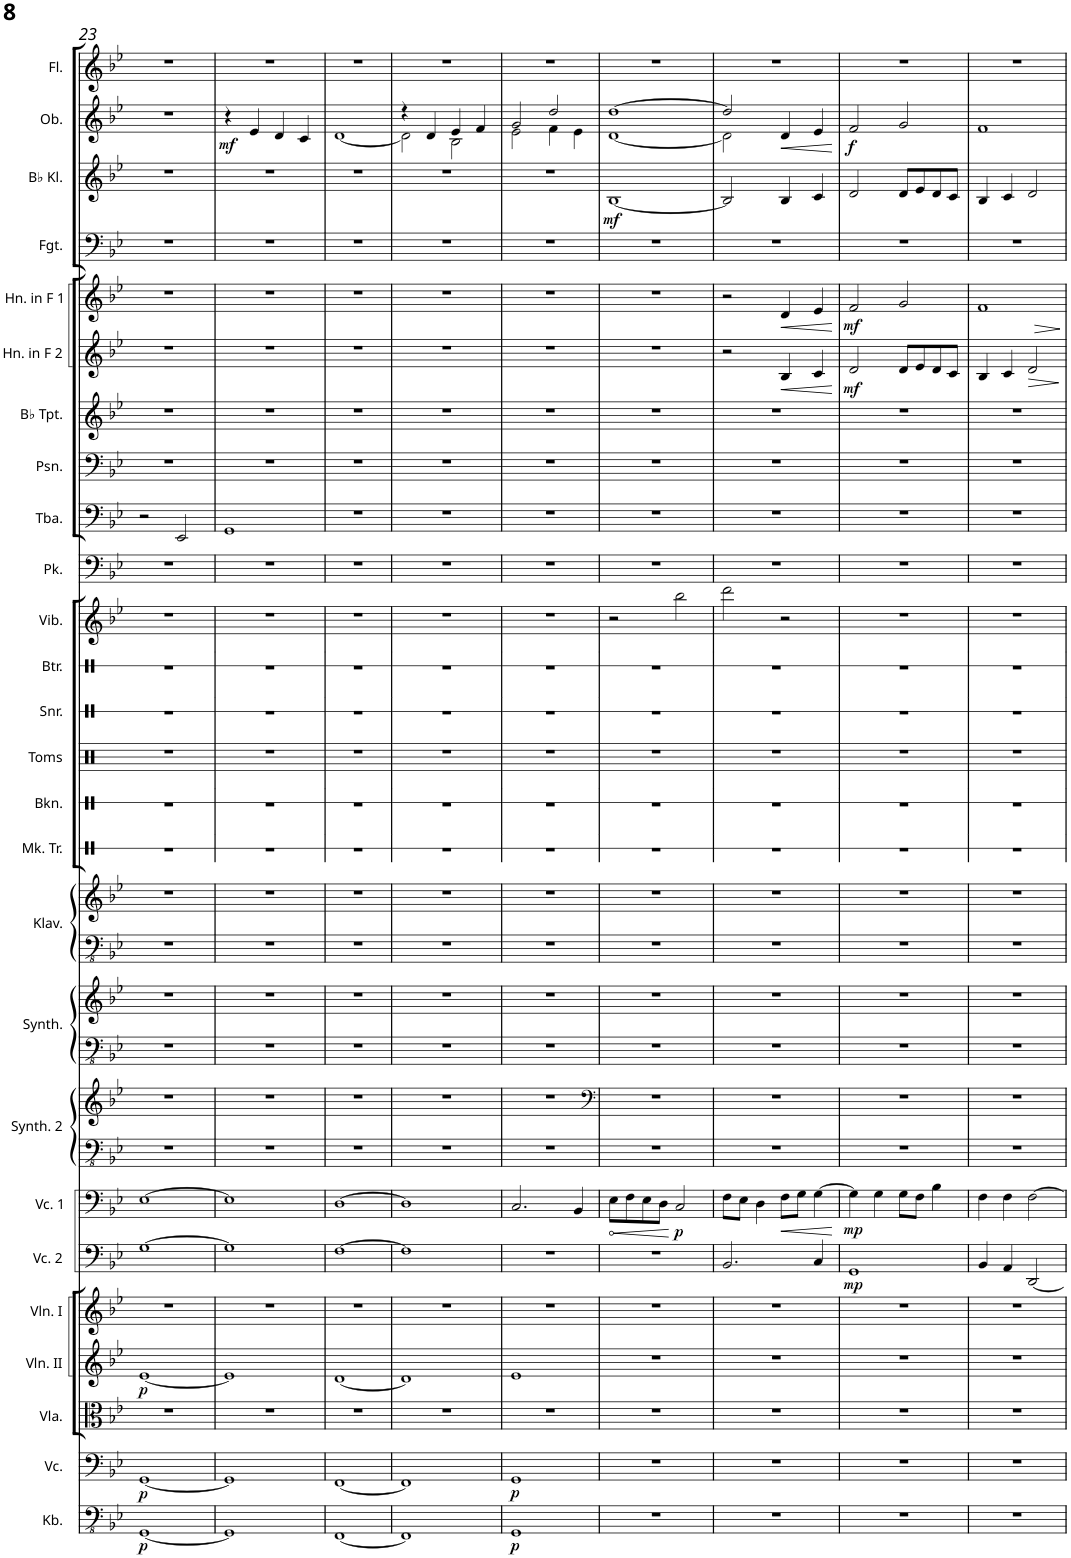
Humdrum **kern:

**kern	**dynam	**kern	**dynam	**kern	**kern	**dynam	**kern	**kern	**dynam	**kern	**dynam	**kern	**kern	**kern	**kern	**kern	**kern	**kern	**kern	**kern	**kern	**kern	**kern	**kern	**kern	**kern	**kern	**dynam	**kern	**dynam	**kern	**kern	**dynam	**kern	**dynam	**kern
*part25	*part25	*part24	*part24	*part23	*part22	*part22	*part21	*part20	*part20	*part19	*part19	*part18	*part18	*part17	*part17	*part16	*part16	*part15	*part14	*part13	*part12	*part11	*part10	*part9	*part8	*part7	*part6	*part6	*part5	*part5	*part4	*part3	*part3	*part2	*part2	*part1
*staff28	*staff28	*staff27	*staff27	*staff26	*staff25	*staff25	*staff24	*staff23	*staff23	*staff22	*staff22	*staff21	*staff20	*staff19	*staff18	*staff17	*staff16	*staff15	*staff14	*staff13	*staff12	*staff11	*staff10	*staff9	*staff8	*staff7	*staff6	*staff6	*staff5	*staff5	*staff4	*staff3	*staff3	*staff2	*staff2	*staff1
*I"Kontrabasse	*	*I"Violoncelli	*	*I"Violas	*I"Violinen II	*	*I"Violinen I	*I"Violoncello 2	*	*I"Violoncello 1	*	*I"Bass Synthesizer 2	*	*I"Bass Synthesizer	*	*I"Klavier	*	*I"Mark Tree	*I"Becken	*I"Toms	*I"Basstrommel	*I"Vibraphon	*I"Pauken	*I"Tuba	*I"Posaunen	*I"Trompeten in Bb	*I"Horn in F 2	*	*I"Horn in F 1	*	*I"Fagotte	*I"Klarinetten in Bb	*	*I"Oboen	*	*I"Flöten
*I'Kb.	*	*I'Vc.	*	*I'Vla.	*I'Vln. II	*	*I'Vln. I	*I'Vc. 2	*	*I'Vc. 1	*	*I'Synth. 2	*	*I'Synth.	*	*I'Klav.	*	*I'Mk. Tr.	*I'Bkn.	*I'Toms	*I'Btr.	*I'Vib.	*I'Pk.	*I'Tba.	*I'Psn.	*	*I'Hn. in F 2	*	*I'Hn. in F 1	*	*I'Fgt.	*	*	*I'Ob.	*	*I'Fl.
!!LO:PB:g=z
*clefFv4	*	*clefF4	*	*clefC3	*clefG2	*	*clefG2	*clefF4	*	*clefF4	*	*clefFv4	*clefG2	*clefFv4	*clefG2	*clefFv4	*clefG2	*clefX	*clefX	*clefX	*clefX	*clefG2	*clefF4	*clefF4	*clefF4	*clefG2	*clefG2	*	*clefG2	*	*clefF4	*clefG2	*	*clefG2	*	*clefG2
*	*	*	*	*	*	*	*	*	*	*	*	*	*	*	*	*	*	*	*	*	*	*	*	*	*	*Trd1c2	*Trd4c7	*	*Trd4c7	*	*	*Trd1c2	*	*	*	*
*k[b-e-]	*	*k[b-e-]	*	*k[b-e-]	*k[b-e-]	*	*k[b-e-]	*k[b-e-]	*	*k[b-e-]	*	*k[b-e-]	*k[b-e-]	*k[b-e-]	*k[b-e-]	*k[b-e-]	*k[b-e-]	*k[]	*k[]	*k[]	*k[]	*k[b-e-]	*k[b-e-]	*k[b-e-]	*k[b-e-]	*k[b-e-]	*k[b-e-]	*	*k[b-e-]	*	*k[b-e-]	*k[b-e-]	*	*k[b-e-]	*	*k[b-e-]
*M4/4	*	*M4/4	*	*M4/4	*M4/4	*	*M4/4	*M4/4	*	*M4/4	*	*M4/4	*M4/4	*M4/4	*M4/4	*M4/4	*M4/4	*M4/4	*M4/4	*M4/4	*M4/4	*M4/4	*M4/4	*M4/4	*M4/4	*M4/4	*M4/4	*	*M4/4	*	*M4/4	*M4/4	*	*M4/4	*	*M4/4
=23	=23	=23	=23	=23	=23	=23	=23	=23	=23	=23	=23	=23	=23	=23	=23	=23	=23	=23	=23	=23	=23	=23	=23	=23	=23	=23	=23	=23	=23	=23	=23	=23	=23	=23	=23	=23
!	!LO:DY:b	!	!LO:DY:b	!	!	!LO:DY:b	!	!	!	!	!	!	!	!	!	!	!	!	!	!	!	!	!	!	!	!	!	!	!	!	!	!	!	!	!	!
[1GGG	p	[1GG	p	1r	[1e-	p	1r	[1G	.	[1E-	.	1r	1r	1r	1r	1r	1r	1r	1r	1r	1r	1r	1r	2r	1r	1r	1r	.	1r	.	1r	1r	.	1r	.	1r
.	.	.	.	.	.	.	.	.	.	.	.	.	.	.	.	.	.	.	.	.	.	.	.	2EE-/	.	.	.	.	.	.	.	.	.	.	.	.
=24	=24	=24	=24	=24	=24	=24	=24	=24	=24	=24	=24	=24	=24	=24	=24	=24	=24	=24	=24	=24	=24	=24	=24	=24	=24	=24	=24	=24	=24	=24	=24	=24	=24	=24	=24	=24
!	!	!	!	!	!	!	!	!	!	!	!	!	!	!	!	!	!	!	!	!	!	!	!	!	!	!	!	!	!	!	!	!	!	!	!LO:DY:b	!
1GGG]	.	1GG]	.	1r	1e-]	.	1r	1G]	.	1E-]	.	1r	1r	1r	1r	1r	1r	1r	1r	1r	1r	1r	1r	1GG	1r	1r	1r	.	1r	.	1r	1r	.	4rcc	mf	1r
.	.	.	.	.	.	.	.	.	.	.	.	.	.	.	.	.	.	.	.	.	.	.	.	.	.	.	.	.	.	.	.	.	.	4e-/	.	.
.	.	.	.	.	.	.	.	.	.	.	.	.	.	.	.	.	.	.	.	.	.	.	.	.	.	.	.	.	.	.	.	.	.	4d/	.	.
.	.	.	.	.	.	.	.	.	.	.	.	.	.	.	.	.	.	.	.	.	.	.	.	.	.	.	.	.	.	.	.	.	.	4c/	.	.
=25	=25	=25	=25	=25	=25	=25	=25	=25	=25	=25	=25	=25	=25	=25	=25	=25	=25	=25	=25	=25	=25	=25	=25	=25	=25	=25	=25	=25	=25	=25	=25	=25	=25	=25	=25	=25
[1FFF	.	[1FF	.	1r	[1d	.	1r	[1F	.	[1D	.	1r	1r	1r	1r	1r	1r	1r	1r	1r	1r	1r	1r	1r	1r	1r	1r	.	1r	.	1r	1r	.	[1d	.	1r
=26	=26	=26	=26	=26	=26	=26	=26	=26	=26	=26	=26	=26	=26	=26	=26	=26	=26	=26	=26	=26	=26	=26	=26	=26	=26	=26	=26	=26	=26	=26	=26	=26	=26	=26	=26	=26
*	*	*	*	*	*	*	*	*	*	*	*	*	*	*	*	*	*	*	*	*	*	*	*	*	*	*	*	*	*	*	*	*	*	*^	*	*
1FFF]	.	1FF]	.	1r	1d]	.	1r	1F]	.	1D]	.	1r	1r	1r	1r	1r	1r	1r	1r	1r	1r	1r	1r	1r	1r	1r	1r	.	1r	.	1r	1r	.	4r	2d\]	.	1r
.	.	.	.	.	.	.	.	.	.	.	.	.	.	.	.	.	.	.	.	.	.	.	.	.	.	.	.	.	.	.	.	.	.	4d/	.	.	.
.	.	.	.	.	.	.	.	.	.	.	.	.	.	.	.	.	.	.	.	.	.	.	.	.	.	.	.	.	.	.	.	.	.	4e-/	2B-\	.	.
.	.	.	.	.	.	.	.	.	.	.	.	.	.	.	.	.	.	.	.	.	.	.	.	.	.	.	.	.	.	.	.	.	.	4f/	.	.	.
=27	=27	=27	=27	=27	=27	=27	=27	=27	=27	=27	=27	=27	=27	=27	=27	=27	=27	=27	=27	=27	=27	=27	=27	=27	=27	=27	=27	=27	=27	=27	=27	=27	=27	=27	=27	=27	=27
!	!LO:DY:b	!	!LO:DY:b	!	!	!	!	!	!	!	!	!	!	!	!	!	!	!	!	!	!	!	!	!	!	!	!	!	!	!	!	!	!	!	!	!	!
1GGG	p	1GG	p	1r	1e-	.	1r	1r	.	2.C/	.	1r	1r	1r	1r	1r	1r	1r	1r	1r	1r	1r	1r	1r	1r	1r	1r	.	1r	.	1r	1r	.	2g/	2e-\	.	1r
.	.	.	.	.	.	.	.	.	.	.	.	.	.	.	.	.	.	.	.	.	.	.	.	.	.	.	.	.	.	.	.	.	.	2dd/	4f\	.	.
.	.	.	.	.	.	.	.	.	.	4BB-/	.	.	.	.	.	.	.	.	.	.	.	.	.	.	.	.	.	.	.	.	.	.	.	.	4e-\	.	.
=28	=28	=28	=28	=28	=28	=28	=28	=28	=28	=28	=28	=28	=28	=28	=28	=28	=28	=28	=28	=28	=28	=28	=28	=28	=28	=28	=28	=28	=28	=28	=28	=28	=28	=28	=28	=28	=28
*	*	*	*	*	*	*	*	*	*	*	*	*	*clefF4	*	*	*	*	*	*	*	*	*	*	*	*	*	*	*	*	*	*	*	*	*	*	*	*
!	!	!	!	!	!	!	!	!	!	!	!LO:HP:b	!	!	!	!	!	!	!	!	!	!	!	!	!	!	!	!	!	!	!	!	!	!LO:DY:b	!	!	!	!
1r	.	1r	.	1r	1r	.	1r	1r	.	8E-\L	<	1r	1r	1r	1r	1r	1r	1r	1r	1r	1r	2r	1r	1r	1r	1r	1r	.	1r	.	1r	[1B-	mf	[1dd	[1d	.	1r
.	.	.	.	.	.	.	.	.	.	8F\	.	.	.	.	.	.	.	.	.	.	.	.	.	.	.	.	.	.	.	.	.	.	.	.	.	.	.
.	.	.	.	.	.	.	.	.	.	8E-\	.	.	.	.	.	.	.	.	.	.	.	.	.	.	.	.	.	.	.	.	.	.	.	.	.	.	.
.	.	.	.	.	.	.	.	.	.	8D\J	.	.	.	.	.	.	.	.	.	.	.	.	.	.	.	.	.	.	.	.	.	.	.	.	.	.	.
!	!	!	!	!	!	!	!	!	!	!	!LO:DY:n=1:b	!	!	!	!	!	!	!	!	!	!	!	!	!	!	!	!	!	!	!	!	!	!	!	!	!	!
.	.	.	.	.	.	.	.	.	.	2C/	[ p	.	.	.	.	.	.	.	.	.	.	2bb-\	.	.	.	.	.	.	.	.	.	.	.	.	.	.	.
=29	=29	=29	=29	=29	=29	=29	=29	=29	=29	=29	=29	=29	=29	=29	=29	=29	=29	=29	=29	=29	=29	=29	=29	=29	=29	=29	=29	=29	=29	=29	=29	=29	=29	=29	=29	=29	=29
1r	.	1r	.	1r	1r	.	1r	2.BB-/	.	8F\L	.	1r	1r	1r	1r	1r	1r	1r	1r	1r	1r	2ddd\	1r	1r	1r	1r	2r	.	2r	.	1r	2B-/]	.	2dd/]	2d\]	.	1r
.	.	.	.	.	.	.	.	.	.	8E-\J	.	.	.	.	.	.	.	.	.	.	.	.	.	.	.	.	.	.	.	.	.	.	.	.	.	.	.
.	.	.	.	.	.	.	.	.	.	4D\	.	.	.	.	.	.	.	.	.	.	.	.	.	.	.	.	.	.	.	.	.	.	.	.	.	.	.
!	!	!	!	!	!	!	!	!	!	!	!LO:HP:b	!	!	!	!	!	!	!	!	!	!	!	!	!	!	!	!	!LO:HP:b	!	!LO:HP:b	!	!	!	!	!	!LO:HP:b	!
.	.	.	.	.	.	.	.	.	.	8F\L	<	.	.	.	.	.	.	.	.	.	.	2r	.	.	.	.	4B-/	<	4d/	<	.	4B-/	.	4d/	2ryy	<	.
.	.	.	.	.	.	.	.	.	.	8G\J	.	.	.	.	.	.	.	.	.	.	.	.	.	.	.	.	.	.	.	.	.	.	.	.	.	.	.
.	.	.	.	.	.	.	.	4C/	.	[4G\	.	.	.	.	.	.	.	.	.	.	.	.	.	.	.	.	4c/	.	4e-/	.	.	4c/	.	4e-/	.	.	.
*	*	*	*	*	*	*	*	*	*	*	*	*	*	*	*	*	*	*	*	*	*	*	*	*	*	*	*	*	*	*	*	*	*	*v	*v	*	*
.	.	.	.	.	.	.	.	.	.	.	[	.	.	.	.	.	.	.	.	.	.	.	.	.	.	.	.	[	.	[	.	.	.	.	[	.
=30	=30	=30	=30	=30	=30	=30	=30	=30	=30	=30	=30	=30	=30	=30	=30	=30	=30	=30	=30	=30	=30	=30	=30	=30	=30	=30	=30	=30	=30	=30	=30	=30	=30	=30	=30	=30
!	!	!	!	!	!	!	!	!	!LO:DY:b	!	!LO:DY:b	!	!	!	!	!	!	!	!	!	!	!	!	!	!	!	!	!LO:DY:b	!	!LO:DY:b	!	!	!	!	!LO:DY:b	!
1r	.	1r	.	1r	1r	.	1r	1GG	mp	4G\]	mp	1r	1r	1r	1r	1r	1r	1r	1r	1r	1r	1r	1r	1r	1r	1r	2d/	mf	2f/	mf	1r	2d/	.	2f/	f	1r
.	.	.	.	.	.	.	.	.	.	4G\	.	.	.	.	.	.	.	.	.	.	.	.	.	.	.	.	.	.	.	.	.	.	.	.	.	.
.	.	.	.	.	.	.	.	.	.	8G\L	.	.	.	.	.	.	.	.	.	.	.	.	.	.	.	.	8d/L	.	2g/	.	.	8d/L	.	2g/	.	.
.	.	.	.	.	.	.	.	.	.	8F\J	.	.	.	.	.	.	.	.	.	.	.	.	.	.	.	.	8e-/	.	.	.	.	8e-/	.	.	.	.
.	.	.	.	.	.	.	.	.	.	4B-\	.	.	.	.	.	.	.	.	.	.	.	.	.	.	.	.	8d/	.	.	.	.	8d/	.	.	.	.
.	.	.	.	.	.	.	.	.	.	.	.	.	.	.	.	.	.	.	.	.	.	.	.	.	.	.	8c/J	.	.	.	.	8c/J	.	.	.	.
=31	=31	=31	=31	=31	=31	=31	=31	=31	=31	=31	=31	=31	=31	=31	=31	=31	=31	=31	=31	=31	=31	=31	=31	=31	=31	=31	=31	=31	=31	=31	=31	=31	=31	=31	=31	=31
!	!	!	!	!	!	!	!	!	!	!	!	!	!	!	!	!	!	!	!	!	!	!	!	!	!	!	!	!	!	!LO:HP:b	!	!	!	!	!	!
1r	.	1r	.	1r	1r	.	1r	4BB-/	.	4F\	.	1r	1r	1r	1r	1r	1r	1r	1r	1r	1r	1r	1r	1r	1r	1r	4B-/	.	1f	>	1r	4B-/	.	1f	.	1r
.	.	.	.	.	.	.	.	4AA/	.	4F\	.	.	.	.	.	.	.	.	.	.	.	.	.	.	.	.	4c/	.	.	.	.	4c/	.	.	.	.
!	!	!	!	!	!	!	!	!	!	!	!	!	!	!	!	!	!	!	!	!	!	!	!	!	!	!	!	!LO:HP:b	!	!	!	!	!	!	!	!
.	.	.	.	.	.	.	.	[2DD/	.	[2F\	.	.	.	.	.	.	.	.	.	.	.	.	.	.	.	.	2d/	>	.	.	.	2d/	.	.	.	.
.	.	.	.	.	.	.	.	.	.	.	.	.	.	.	.	.	.	.	.	.	.	.	.	.	.	.	.	]	.	]	.	.	.	.	.	.
=	=	=	=	=	=	=	=	=	=	=	=	=	=	=	=	=	=	=	=	=	=	=	=	=	=	=	=	=	=	=	=	=	=	=	=	=
*-	*-	*-	*-	*-	*-	*-	*-	*-	*-	*-	*-	*-	*-	*-	*-	*-	*-	*-	*-	*-	*-	*-	*-	*-	*-	*-	*-	*-	*-	*-	*-	*-	*-	*-	*-	*-
